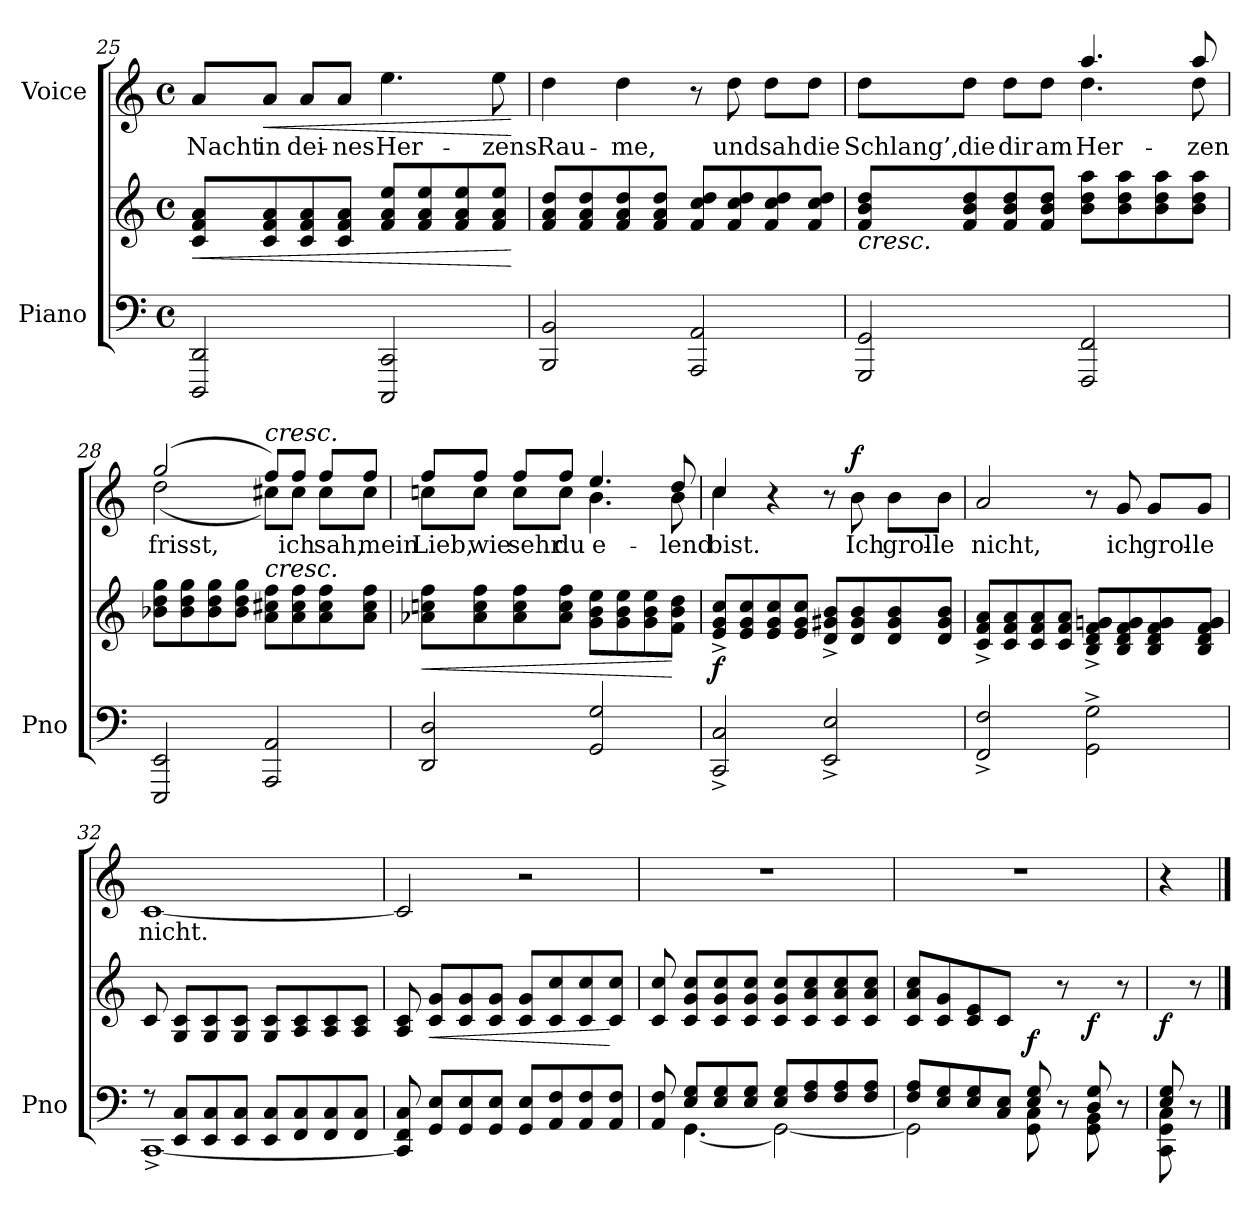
**kern	**kern	**dynam	**kern	**text	**dynam
*part2	*part2	*part2	*part1	*part1	*part1
*staff3	*staff2	*staff2/3	*staff1	*staff1	*staff1
*I"Piano	*	*	*I"Voice	*	*
*I'Pno	*	*	*	*	*
*clefF4	*clefG2	*	*clefG2	*	*
*k[]	*k[]	*	*k[]	*	*
*M4/4	*M4/4	*	*M4/4	*	*
*met(c)	*met(c)	*	*met(c)	*	*
=25	=25	=25	=25	=25	=25
!	!	!LO:HP:b	!	!LO:LY:b	!
2DDD/ 2DD/	8c/ 8f/ 8a/L	<	8a/L	Nacht	.
!	!	!	!	!LO:LY:b	!LO:HP:b
.	8c/ 8f/ 8a/	.	8a/J	in	<
!	!	!	!	!LO:LY:b	!
.	8c/ 8f/ 8a/	.	8a/L	dei-	.
!	!	!	!	!LO:LY:b	!
.	8c/ 8f/ 8a/J	.	8a/J	-nes	.
!	!	!	!	!LO:LY:b	!
2CCC/ 2CC/	8f/ 8a/ 8ee/L	.	4.ee\	Her-	.
.	8f/ 8a/ 8ee/	.	.	.	.
.	8f/ 8a/ 8ee/	.	.	.	.
!	!	!	!	!LO:LY:b	!
.	8f/ 8a/ 8ee/J	.	8ee\	-zens	.
.	.	[	.	.	[
=26	=26	=26	=26	=26	=26
!	!	!	!	!LO:LY:b	!
2BBB/ 2BB/	8f/ 8a/ 8dd/L	.	4dd\	Rau-	.
.	8f/ 8a/ 8dd/	.	.	.	.
!	!	!	!	!LO:LY:b	!
.	8f/ 8a/ 8dd/	.	4dd\	-me,	.
.	8f/ 8a/ 8dd/J	.	.	.	.
2AAA/ 2AA/	8f/ 8cc/ 8dd/L	.	8r	.	.
!	!	!	!	!LO:LY:b	!
.	8f/ 8cc/ 8dd/	.	8dd\	und	.
!	!	!	!	!LO:LY:b	!
.	8f/ 8cc/ 8dd/	.	8dd\L	sah	.
!	!	!	!	!LO:LY:b	!
.	8f/ 8cc/ 8dd/J	.	8dd\J	die	.
=27	=27	=27	=27	=27	=27
!	!	!	!LO:TX:a:i:t=cresc.	!	!
!	!LO:TX:b:i:t=cresc.	!	!	!	!
!	!	!	!	!LO:LY:b	!
*	*	*	*^	*	*
2GGG/ 2GG/	8f/ 8b/ 8dd/L	.	8dd\L	2ryy	Schlang’,	.
!	!	!	!	!	!LO:LY:b	!
.	8f/ 8b/ 8dd/	.	8dd\J	.	die	.
!	!	!	!	!	!LO:LY:b	!
.	8f/ 8b/ 8dd/	.	8dd\L	.	dir	.
!	!	!	!	!	!LO:LY:b	!
.	8f/ 8b/ 8dd/J	.	8dd\J	.	am	.
!	!	!	!	!	!LO:LY:b	!
2FFF/ 2FF/	8b\ 8dd\ 8aa\L	.	4.dd\	4.aa/	Her-	.
.	8b\ 8dd\ 8aa\	.	.	.	.	.
.	8b\ 8dd\ 8aa\	.	.	.	.	.
!	!	!	!	!	!LO:LY:b	!
.	8b\ 8dd\ 8aa\J	.	8dd\	8aa/	-zen	.
!!LO:LB:g=z	!!
=28	=28	=28	=28	=28	=28	=28
!	!	!	!	!	!LO:LY:b	!
2EEE/ 2EE/	8b-X\ 8dd\ 8gg\L	.	(2gg/	(2dd\	frisst,	.
.	8b-\ 8dd\ 8gg\	.	.	.	.	.
.	8b-\ 8dd\ 8gg\	.	.	.	.	.
.	8b-\ 8dd\ 8gg\J	.	.	.	.	.
!	!	!	!LO:TX:a:i:t=cresc.	!	!	!
!	!LO:TX:a:i:t=cresc.	!	!	!	!	!
2AAA/ 2AA/	8a\ 8cc#X\ 8ff\L	.	8ff/L)	8cc#X\L)	.	.
!	!	!	!	!	!LO:LY:b	!
.	8a\ 8cc#\ 8ff\	.	8ff/J	8cc#\J	ich	.
!	!	!	!	!	!LO:LY:b	!
.	8a\ 8cc#\ 8ff\	.	8ff/L	8cc#\L	sah,	.
!	!	!	!	!	!LO:LY:b	!
.	8a\ 8cc#\ 8ff\J	.	8ff/J	8cc#\J	mein	.
=29	=29	=29	=29	=29	=29	=29
!	!	!LO:HP:b	!	!	!LO:LY:b	!
2DD/ 2D/	8a-X\ 8ccn\ 8ff\L	<	8ff/L	8ccn\L	Lieb,	.
!	!	!	!	!	!LO:LY:b	!
.	8a-\ 8cc\ 8ff\	.	8ff/J	8cc\J	wie	.
!	!	!	!	!	!LO:LY:b	!
.	8a-\ 8cc\ 8ff\	.	8ff/L	8cc\L	sehr	.
!	!	!	!	!	!LO:LY:b	!
.	8a-\ 8cc\ 8ff\J	.	8ff/J	8cc\J	du	.
!	!	!	!	!	!LO:LY:b	!
2GG/ 2G/	8g\ 8b\ 8ee\L	.	4.ee/	4.b\	e-	.
.	8g\ 8b\ 8ee\	.	.	.	.	.
.	8g\ 8b\ 8ee\	.	.	.	.	.
!	!	!	!	!	!LO:LY:b	!
.	8f\ 8b\ 8dd\J	[	8dd/	8b\	-lend	.
=30	=30	=30	=30	=30	=30	=30
!	!	!LO:DY:b	!	!	!LO:LY:b	!
2CC/^> 2C/^>	8e/^> 8g/^> 8cc/^>L	f	4cc/	4cc\	bist.	.
.	8e/ 8g/ 8cc/	.	.	.	.	.
.	8e/ 8g/ 8cc/	.	4ryy	4r	.	.
.	8e/ 8g/ 8cc/J	.	.	.	.	.
2EE/^> 2E/^>	8d/^> 8g#X/^> 8b/^>L	.	2ryy	8r	.	.
!	!	!	!	!	!LO:LY:b	!LO:DY:a
.	8d/ 8g#/ 8b/	.	.	8b\	Ich	f
!	!	!	!	!	!LO:LY:b	!
.	8d/ 8g#/ 8b/	.	.	8b\L	grol-	.
!	!	!	!	!	!LO:LY:b	!
.	8d/ 8g#/ 8b/J	.	.	8b\J	-le	.
=31	=31	=31	=31	=31	=31	=31
!	!	!	!	!	!LO:LY:b	!
*	*	*	*v	*v	*	*
2FF/^> 2F/^>	8c/^> 8f/^> 8a/^>L	.	2a/	nicht,	.
.	8c/ 8f/ 8a/	.	.	.	.
.	8c/ 8f/ 8a/	.	.	.	.
.	8c/ 8f/ 8a/J	.	.	.	.
2GG\^> 2G\^>	8B/^> 8d/^> 8f/^> 8gn/^>L	.	8r	.	.
!	!	!	!	!LO:LY:b	!
.	8B/ 8d/ 8f/ 8g/	.	8g/	ich	.
!	!	!	!	!LO:LY:b	!
.	8B/ 8d/ 8f/ 8g/	.	8g/L	grol-	.
!	!	!	!	!LO:LY:b	!
.	8B/ 8d/ 8f/ 8g/J	.	8g/J	-le	.
!!LO:PB:g=z
=32	=32	=32	=32	=32	=32
*^	*	*	*	*	*
!	!	!	!	!	!LO:LY:b	!
8r	[1CC^	8c/	.	[1c	nicht.	.
8EE/ 8C/L	.	8G/ 8c/L	.	.	.	.
8EE/ 8C/	.	8G/ 8c/	.	.	.	.
8EE/ 8C/J	.	8G/ 8c/J	.	.	.	.
8EE/ 8C/L	.	8G/ 8c/L	.	.	.	.
8FF/ 8C/	.	8A/ 8c/	.	.	.	.
8FF/ 8C/	.	8A/ 8c/	.	.	.	.
8FF/ 8C/J	.	8A/ 8c/J	.	.	.	.
*v	*v	*	*	*	*	*
=33	=33	=33	=33	=33	=33
8CC/] 8FF/ 8C/	8A/ 8c/	.	2c/]	.	.
!	!	!LO:HP:b	!	!	!
8GG/ 8E/L	8c/ 8g/L	<	.	.	.
8GG/ 8E/	8c/ 8g/	.	.	.	.
8GG/ 8E/J	8c/ 8g/J	.	.	.	.
8GG/ 8E/L	8c/ 8g/L	.	2r	.	.
8AA/ 8F/	8c/ 8cc/	.	.	.	.
8AA/ 8F/	8c/ 8cc/	.	.	.	.
8AA/ 8F/J	8c/ 8cc/J	[	.	.	.
=34	=34	=34	=34	=34	=34
*^	*	*	*	*	*
8AA/ 8F/	8ryy	8c/ 8cc/	.	1r	.	.
8E/ 8G/L	[4.GG\	8c/ 8g/ 8cc/L	.	.	.	.
8E/ 8G/	.	8c/ 8g/ 8cc/	.	.	.	.
8E/ 8G/J	.	8c/ 8g/ 8cc/J	.	.	.	.
8E/ 8G/L	2GG\_	8c/ 8g/ 8cc/L	.	.	.	.
8F/ 8A/	.	8c/ 8a/ 8cc/	.	.	.	.
8F/ 8A/	.	8c/ 8a/ 8cc/	.	.	.	.
8F/ 8A/J	.	8c/ 8a/ 8cc/J	.	.	.	.
=35	=35	=35	=35	=35	=35	=35
*	*^	*	*	*	*	*
2ryy	8F/ 8A/L	2GG\]	8c/ 8a/ 8cc/L	.	1r	.	.
.	8E/ 8G/	.	8c/ 8g/	.	.	.	.
.	8E/ 8G/	.	8c/ 8e/	.	.	.	.
.	8C/ 8E/J	.	8c/J	.	.	.	.
!	!	!	!	!LO:DY:b	!	!	!
8E/ 8G/	8GG\ 8C\	2ryy	8ryy	f	.	.	.
8ryy	8r	.	8r	.	.	.	.
!	!	!	!	!LO:DY:b	!	!	!
8D/ 8G/	8GG\ 8BB\	.	8ryy	f	.	.	.
8ryy	8r	.	8r	.	.	.	.
*	*v	*v	*	*	*	*	*
=36	=36	=36	=36	=36	=36	=36
!	!	!	!LO:DY:b	!	!	!
8E/ 8G/	8CC\ 8GG\ 8C\	8ryy	f	4r	.	.
8ryy	8r	8r	.	.	.	.
*v	*v	*	*	*	*	*
==	==	==	==	==	==
*-	*-	*-	*-	*-	*-
